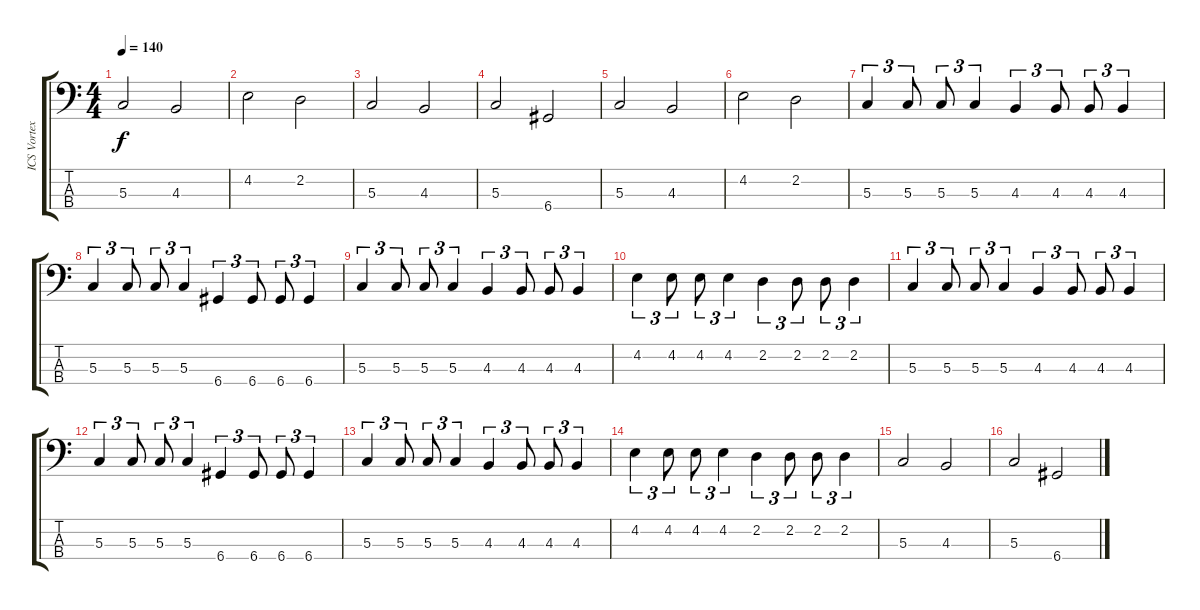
\track ("ICS Vortex" "ICS Vortex") {instrument electricbassfinger}
\staff {score tabs}
\tuning (F2 C2 G1 D1) {hide}
\ts (4 4)
\tempo 140
\clef f4
\ks c
5.3.2{dy f} 4.3.2 |
4.2.2 2.2.2 |
5.3.2 4.3.2 |
5.3.2 6.4.2 |
5.3.2 4.3.2 |
4.2.2 2.2.2 |
5.3.4{tu (3 2)} 5.3.8{tu (3 2)} 5.3.8{tu (3 2)} 5.3.4{tu (3 2)} 4.3.4{tu (3 2)} 4.3.8{tu (3 2)} 4.3.8{tu (3 2)} 4.3.4{tu (3 2)} |
5.3.4{tu (3 2)} 5.3.8{tu (3 2)} 5.3.8{tu (3 2)} 5.3.4{tu (3 2)} 6.4.4{tu (3 2)} 6.4.8{tu (3 2)} 6.4.8{tu (3 2)} 6.4.4{tu (3 2)} |
5.3.4{tu (3 2)} 5.3.8{tu (3 2)} 5.3.8{tu (3 2)} 5.3.4{tu (3 2)} 4.3.4{tu (3 2)} 4.3.8{tu (3 2)} 4.3.8{tu (3 2)} 4.3.4{tu (3 2)} |
4.2.4{tu (3 2)} 4.2.8{tu (3 2)} 4.2.8{tu (3 2)} 4.2.4{tu (3 2)} 2.2.4{tu (3 2)} 2.2.8{tu (3 2)} 2.2.8{tu (3 2)} 2.2.4{tu (3 2)} |
5.3.4{tu (3 2)} 5.3.8{tu (3 2)} 5.3.8{tu (3 2)} 5.3.4{tu (3 2)} 4.3.4{tu (3 2)} 4.3.8{tu (3 2)} 4.3.8{tu (3 2)} 4.3.4{tu (3 2)} |
5.3.4{tu (3 2)} 5.3.8{tu (3 2)} 5.3.8{tu (3 2)} 5.3.4{tu (3 2)} 6.4.4{tu (3 2)} 6.4.8{tu (3 2)} 6.4.8{tu (3 2)} 6.4.4{tu (3 2)} |
5.3.4{tu (3 2)} 5.3.8{tu (3 2)} 5.3.8{tu (3 2)} 5.3.4{tu (3 2)} 4.3.4{tu (3 2)} 4.3.8{tu (3 2)} 4.3.8{tu (3 2)} 4.3.4{tu (3 2)} |
4.2.4{tu (3 2)} 4.2.8{tu (3 2)} 4.2.8{tu (3 2)} 4.2.4{tu (3 2)} 2.2.4{tu (3 2)} 2.2.8{tu (3 2)} 2.2.8{tu (3 2)} 2.2.4{tu (3 2)} |
5.3.2 4.3.2 |
5.3.2 6.4.2
